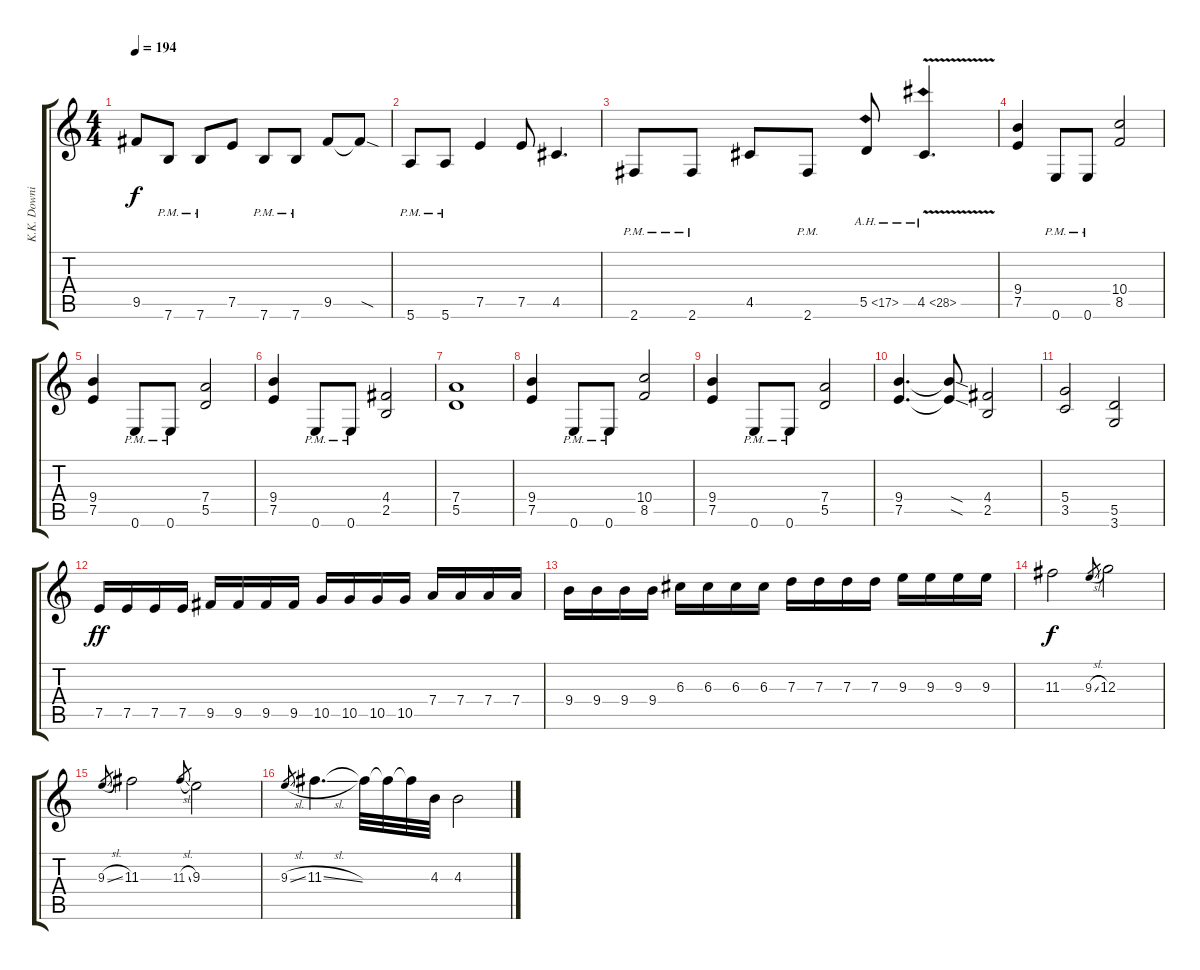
\track ("K.K. Downing" "K.K. Downi") {instrument distortionguitar}
\staff {score tabs}
\tuning (E4 B3 G3 D3 A2 E2) {hide}
\ts (4 4)
\tempo 194
\clef g2
\ks c
9.5.8{dy f} 7.6{pm}.8 7.6{pm}.8 7.5.8 7.6{pm}.8 7.6{pm}.8 9.5.8 9.5{sod t}.8 |
5.6{pm}.8 5.6{pm}.8 7.5.4 7.5.8 4.5.4{d} |
2.6{pm}.8 2.6{pm}.8 4.5.8 2.6{pm}.8 5.5{ah 12}.8 4.5{ah 24 v}.4{d} |
(9.4 7.5).4 0.6{pm}.8 0.6{pm}.8 (10.4 8.5).2 |
(9.4 7.5).4 0.6{pm}.8 0.6{pm}.8 (7.4 5.5).2 |
(9.4 7.5).4 0.6{pm}.8 0.6{pm}.8 (4.4 2.5).2 |
(7.4 5.5).1 |
(9.4 7.5).4 0.6{pm}.8 0.6{pm}.8 (10.4 8.5).2 |
(9.4 7.5).4 0.6{pm}.8 0.6{pm}.8 (7.4 5.5).2 |
(9.4 7.5).4{d} (9.4{sod t} 7.5{sod t}).8 (4.4 2.5).2 |
(5.4 3.5).2 (5.5 3.6).2 |
7.5.16{dy ff} 7.5.16 7.5.16 7.5.16 9.5.16 9.5.16 9.5.16 9.5.16 10.5.16 10.5.16 10.5.16 10.5.16 7.4.16 7.4.16 7.4.16 7.4.16 |
9.4.16 9.4.16 9.4.16 9.4.16 6.3.16 6.3.16 6.3.16 6.3.16 7.3.16 7.3.16 7.3.16 7.3.16 9.3.16 9.3.16 9.3.16 9.3.16 |
11.3.2{dy f volume 16 balance 8} 9.3{sl}.8{gr} 12.3.2 |
9.3{sl}.8{gr} 11.3.2 11.3{sl}.8{gr} 9.3.2 |
9.3{sl}.8{gr} 11.3{sl}.4{d} 11.3{t}.32 11.3{t}.32 11.3{t}.32 4.3.32 4.3.2
